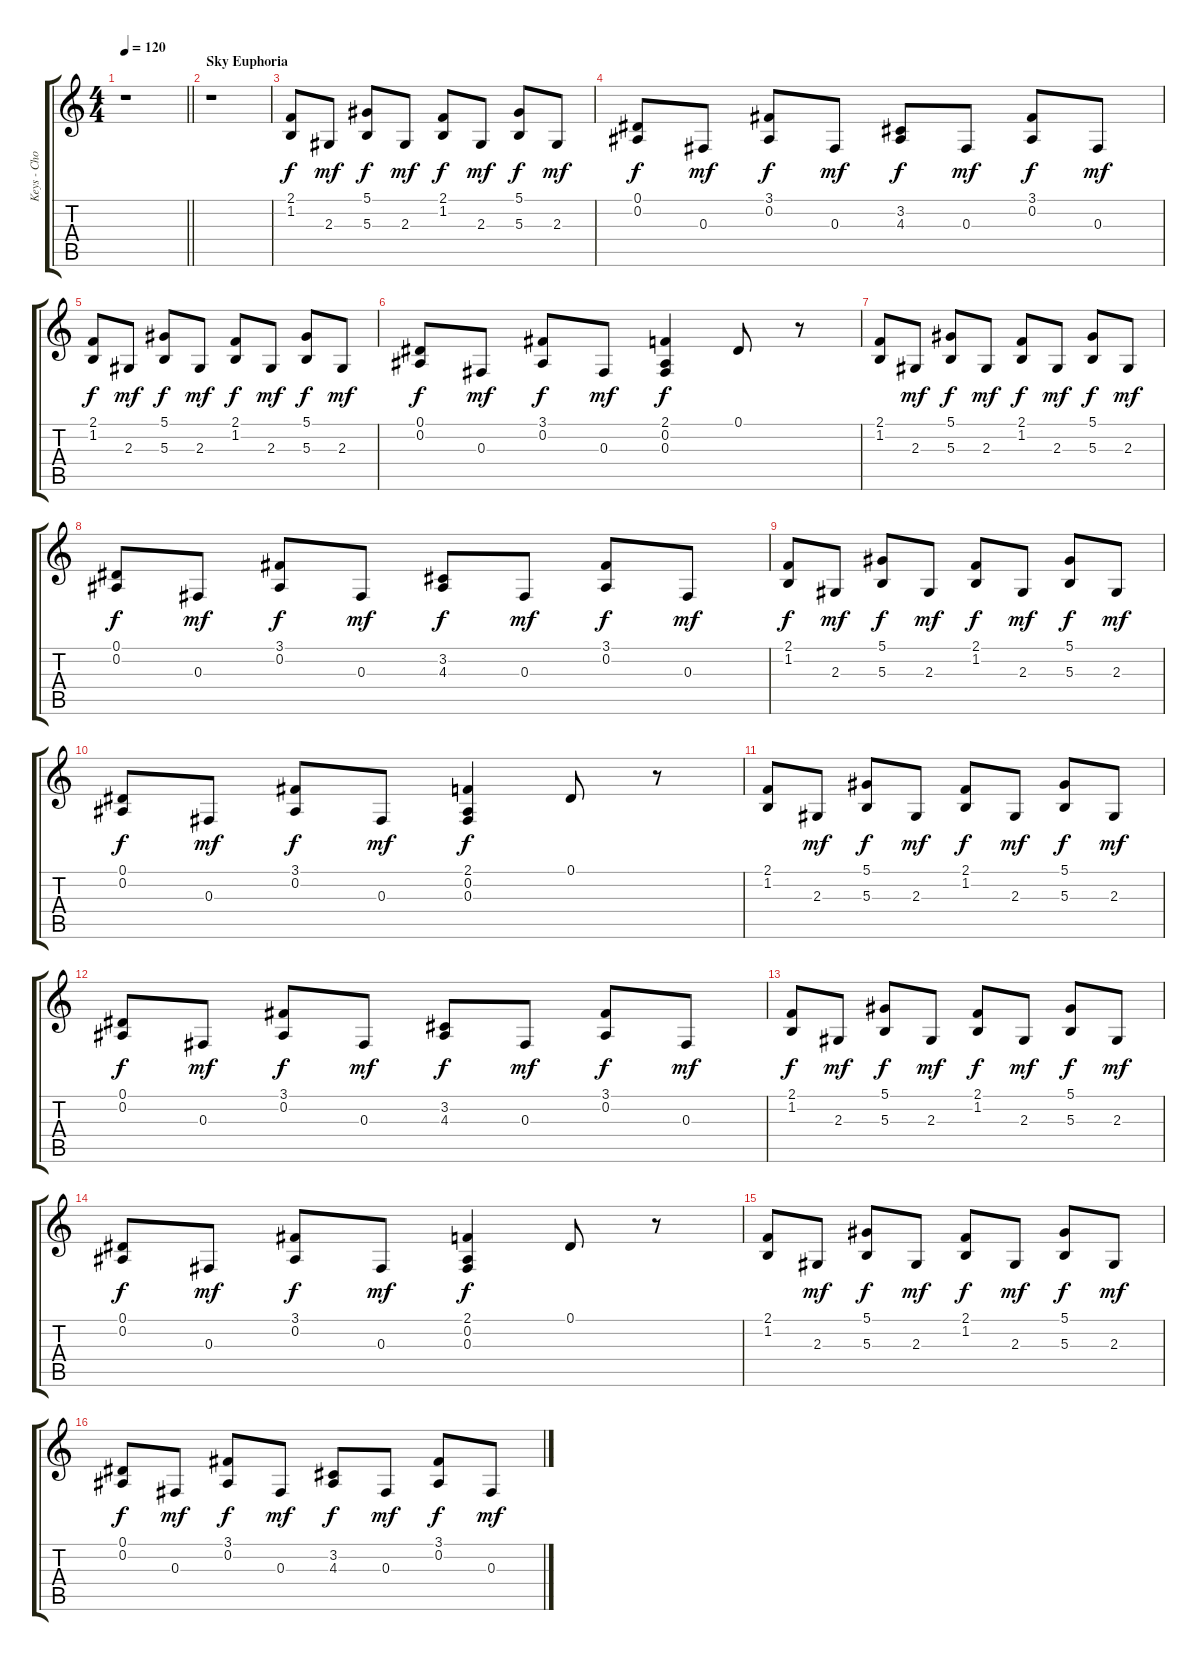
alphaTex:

\track ("Keys - Chord II" "Keys - Cho") {instrument stringensemble1}
\staff {score tabs}
\tuning (Eb4 Bb3 Gb3 Db3 Ab2 Eb2) {hide}
\ts (4 4)
\tempo 120
\clef g2
\barLineRight lightlight
\ks c
r.1{dy f} |
\section ("" "Sky Euphoria")
r.1 |
(2.1 1.2).8{volume 9 instrument stringensemble1} 2.3.8{dy mf volume 9} (5.1 5.3).8{dy f} 2.3.8{dy mf} (2.1 1.2).8{dy f} 2.3.8{dy mf} (5.1 5.3).8{dy f} 2.3.8{dy mf} |
(0.1 0.2).8{dy f} 0.3.8{dy mf} (3.1 0.2).8{dy f volume 9} 0.3.8{dy mf} (3.2 4.3).8{dy f} 0.3.8{dy mf} (3.1 0.2).8{dy f} 0.3.8{dy mf} |
(2.1 1.2).8{dy f} 2.3.8{dy mf volume 9} (5.1 5.3).8{dy f} 2.3.8{dy mf} (2.1 1.2).8{dy f} 2.3.8{dy mf} (5.1 5.3).8{dy f} 2.3.8{dy mf} |
(0.1 0.2).8{dy f} 0.3.8{dy mf} (3.1 0.2).8{dy f volume 9} 0.3.8{dy mf} (2.1 0.2 0.3).4{dy f} 0.1.8 r.8 |
(2.1 1.2).8 2.3.8{dy mf volume 9} (5.1 5.3).8{dy f} 2.3.8{dy mf} (2.1 1.2).8{dy f} 2.3.8{dy mf} (5.1 5.3).8{dy f} 2.3.8{dy mf} |
(0.1 0.2).8{dy f} 0.3.8{dy mf} (3.1 0.2).8{dy f volume 9} 0.3.8{dy mf} (3.2 4.3).8{dy f} 0.3.8{dy mf} (3.1 0.2).8{dy f} 0.3.8{dy mf} |
(2.1 1.2).8{dy f} 2.3.8{dy mf volume 9} (5.1 5.3).8{dy f} 2.3.8{dy mf} (2.1 1.2).8{dy f} 2.3.8{dy mf} (5.1 5.3).8{dy f} 2.3.8{dy mf} |
(0.1 0.2).8{dy f} 0.3.8{dy mf} (3.1 0.2).8{dy f volume 9} 0.3.8{dy mf} (2.1 0.2 0.3).4{dy f} 0.1.8 r.8 |
(2.1 1.2).8 2.3.8{dy mf volume 9} (5.1 5.3).8{dy f} 2.3.8{dy mf} (2.1 1.2).8{dy f} 2.3.8{dy mf} (5.1 5.3).8{dy f} 2.3.8{dy mf} |
(0.1 0.2).8{dy f} 0.3.8{dy mf} (3.1 0.2).8{dy f volume 9} 0.3.8{dy mf} (3.2 4.3).8{dy f} 0.3.8{dy mf} (3.1 0.2).8{dy f} 0.3.8{dy mf} |
(2.1 1.2).8{dy f} 2.3.8{dy mf volume 9} (5.1 5.3).8{dy f} 2.3.8{dy mf} (2.1 1.2).8{dy f} 2.3.8{dy mf} (5.1 5.3).8{dy f} 2.3.8{dy mf} |
(0.1 0.2).8{dy f} 0.3.8{dy mf} (3.1 0.2).8{dy f volume 9} 0.3.8{dy mf} (2.1 0.2 0.3).4{dy f} 0.1.8 r.8 |
(2.1 1.2).8 2.3.8{dy mf volume 9} (5.1 5.3).8{dy f} 2.3.8{dy mf} (2.1 1.2).8{dy f} 2.3.8{dy mf} (5.1 5.3).8{dy f} 2.3.8{dy mf} |
(0.1 0.2).8{dy f} 0.3.8{dy mf} (3.1 0.2).8{dy f volume 9} 0.3.8{dy mf} (3.2 4.3).8{dy f} 0.3.8{dy mf} (3.1 0.2).8{dy f} 0.3.8{dy mf}
